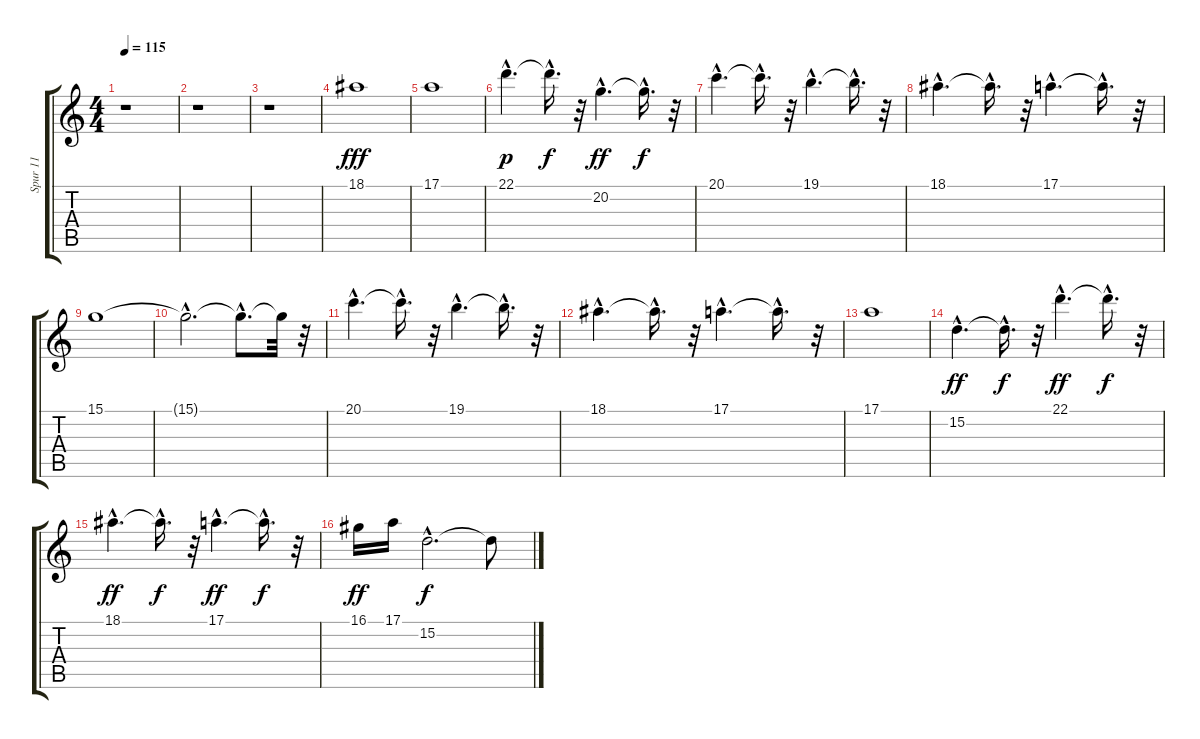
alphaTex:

\track ("Spur 11" "Spur 11") {instrument stringensemble1}
\staff {score tabs}
\tuning (E4 B3 G3 D3 A2 E2) {hide}
\ts (4 4)
\tempo 115
\clef g2
\ks c
r.1{dy fff instrument stringensemble1} |
r.1 |
r.1 |
18.1.1 |
17.1.1 |
22.1{hac}.4{d dy p} 22.1{hac t}.16{d dy f} r.32 20.2{hac}.4{d dy ff} 20.2{hac t}.16{d dy f} r.32 |
20.1{hac}.4{d} 20.1{hac t}.16{d} r.32 19.1{hac}.4{d} 19.1{hac t}.16{d} r.32 |
18.1{hac}.4{d} 18.1{hac t}.16{d} r.32 17.1{hac}.4{d} 17.1{hac t}.16{d} r.32 |
15.1.1 |
15.1{hac t}.2{d} 15.1{hac t}.8{d} 15.1{t}.32 r.32 |
20.1{hac}.4{d} 20.1{hac t}.16{d} r.32 19.1{hac}.4{d} 19.1{hac t}.16{d} r.32 |
18.1{hac}.4{d} 18.1{hac t}.16{d} r.32 17.1{hac}.4{d} 17.1{hac t}.16{d} r.32 |
17.1.1 |
15.2{hac}.4{d dy ff} 15.2{hac t}.16{d dy f} r.32 22.1{hac}.4{d dy ff} 22.1{hac t}.16{d dy f} r.32 |
18.1{hac}.4{d dy ff} 18.1{hac t}.16{d dy f} r.32 17.1{hac}.4{d dy ff} 17.1{hac t}.16{d dy f} r.32 |
16.1.16{dy ff} 17.1.16 15.2{hac}.2{d dy f} 15.2{t}.8
